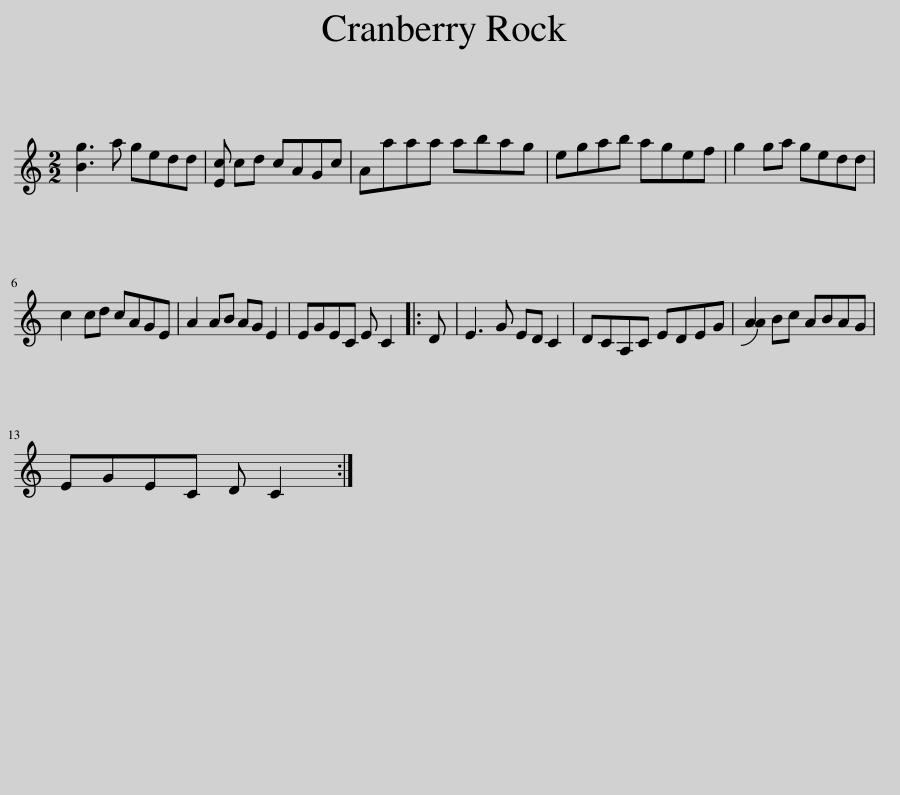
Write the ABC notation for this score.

X:1
L:1/8
M:2/2
I:linebreak $
K:C
V:1 treble
V:1
 [Bg]3 a gedd | [Ec] cd cAGc | Aaaa abag | egab agef | g2 ga gedd |$ %5
 c2 cd cAGE | A2 AB AG E2 | EGEC E C2 |: D | E3 G ED C2 | %10
 DCA,C EDEG | !slide![AA]2 Bc ABAG |$ EGEC D C2 :| %13
